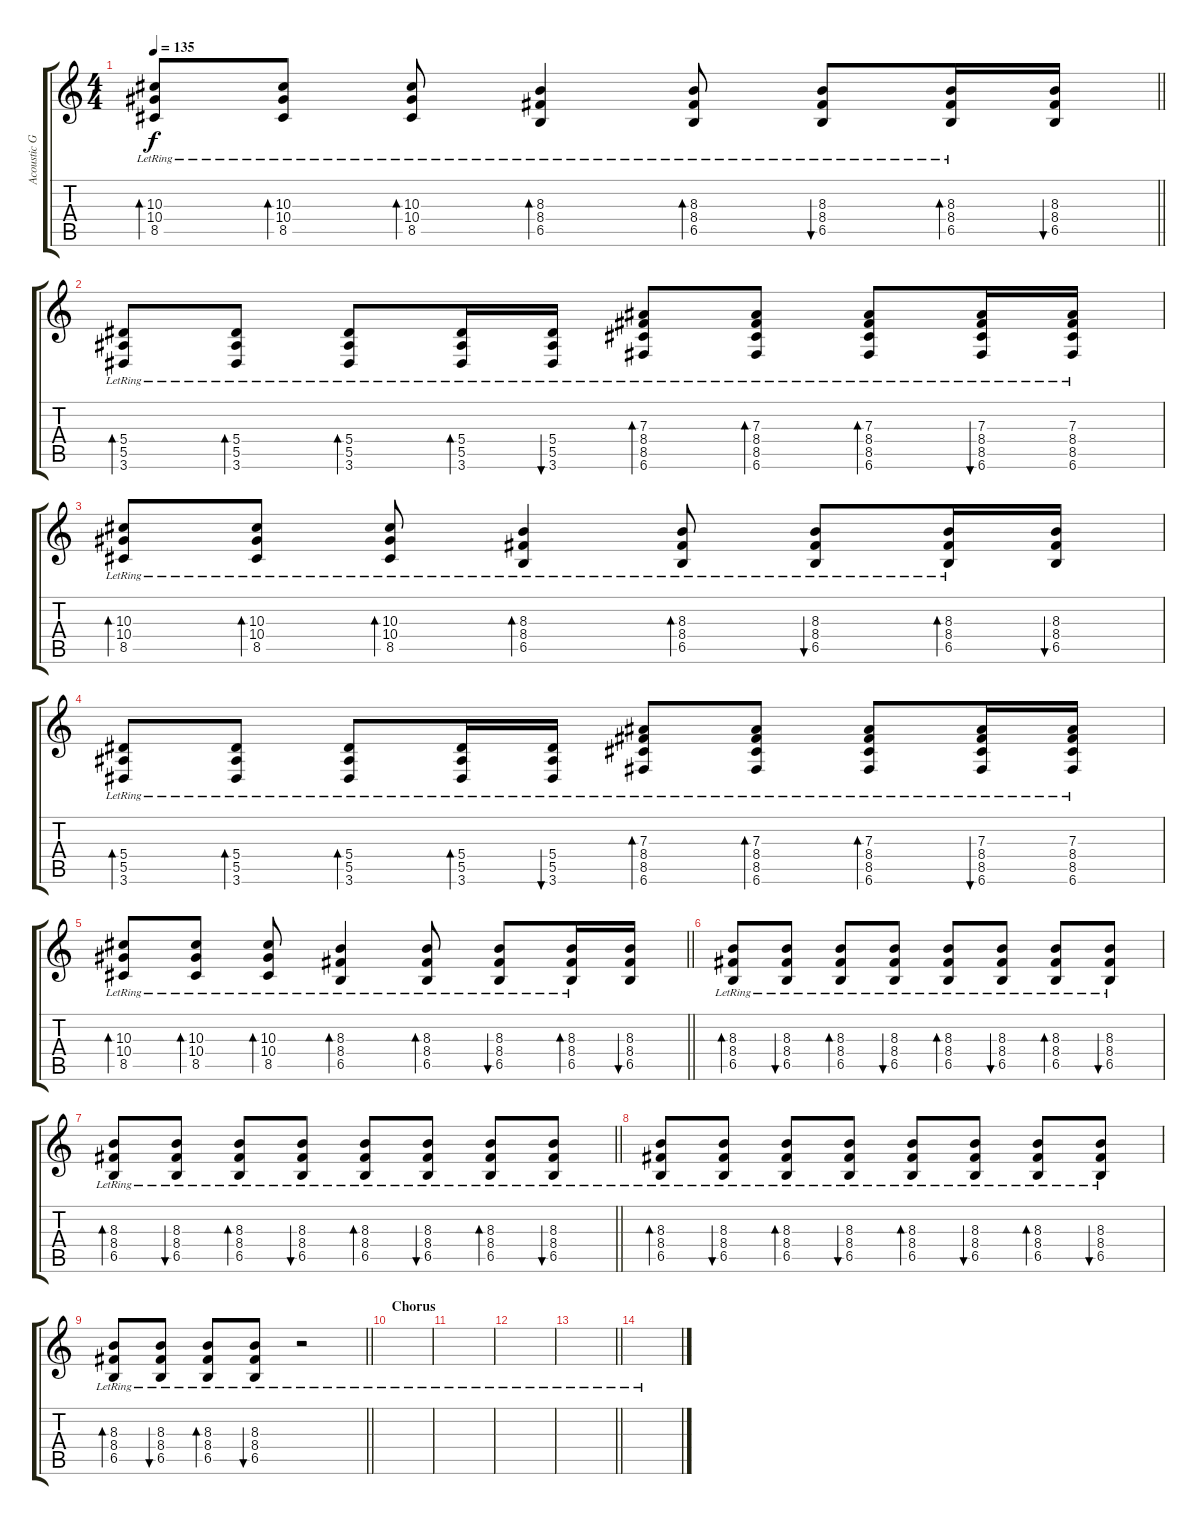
\track ("Acoustic Guitar" "Acoustic G") {instrument acousticguitarsteel}
\staff {score tabs}
\tuning (C4 G3 Eb3 Bb2 F2 C2) {hide}
\ts (4 4)
\tempo 135
\clef g2
\barLineRight lightlight
\ks c
(10.3{lr} 10.4{lr} 8.5{lr}).8{bd 60 dy f} (10.3{lr} 10.4{lr} 8.5{lr}).8{bd 60} (10.3{lr} 10.4{lr} 8.5{lr}).8{bd 60} (8.3{lr} 8.4{lr} 6.5{lr}).4{bd 60} (8.3{lr} 8.4{lr} 6.5{lr}).8{bd 60} (8.3{lr} 8.4{lr} 6.5{lr}).8{bu 60} (8.3{lr} 8.4{lr} 6.5{lr}).16{bd 60} (8.3 8.4 6.5).16{bu 60} |
\section ("" "")
(5.4{lr} 5.5{lr} 3.6{lr}).8{bd 60} (5.4{lr} 5.5{lr} 3.6{lr}).8{bd 60} (5.4{lr} 5.5{lr} 3.6{lr}).8{bd 60} (5.4{lr} 5.5{lr} 3.6{lr}).16{bd 60} (5.4{lr} 5.5{lr} 3.6{lr}).16{bu 60} (7.3{lr} 8.4{lr} 8.5{lr} 6.6{lr}).8{bd 60} (7.3{lr} 8.4{lr} 8.5{lr} 6.6{lr}).8{bd 60} (7.3{lr} 8.4{lr} 8.5{lr} 6.6{lr}).8{bd 60} (7.3{lr} 8.4{lr} 8.5{lr} 6.6{lr}).16{bu 60} (7.3{lr} 8.4{lr} 8.5{lr} 6.6{lr}).16 |
(10.3{lr} 10.4{lr} 8.5{lr}).8{bd 60} (10.3{lr} 10.4{lr} 8.5{lr}).8{bd 60} (10.3{lr} 10.4{lr} 8.5{lr}).8{bd 60} (8.3{lr} 8.4{lr} 6.5{lr}).4{bd 60} (8.3{lr} 8.4{lr} 6.5{lr}).8{bd 60} (8.3{lr} 8.4{lr} 6.5{lr}).8{bu 60} (8.3{lr} 8.4{lr} 6.5{lr}).16{bd 60} (8.3 8.4 6.5).16{bu 60} |
(5.4{lr} 5.5{lr} 3.6{lr}).8{bd 60} (5.4{lr} 5.5{lr} 3.6{lr}).8{bd 60} (5.4{lr} 5.5{lr} 3.6{lr}).8{bd 60} (5.4{lr} 5.5{lr} 3.6{lr}).16{bd 60} (5.4{lr} 5.5{lr} 3.6{lr}).16{bu 60} (7.3{lr} 8.4{lr} 8.5{lr} 6.6{lr}).8{bd 60} (7.3{lr} 8.4{lr} 8.5{lr} 6.6{lr}).8{bd 60} (7.3{lr} 8.4{lr} 8.5{lr} 6.6{lr}).8{bd 60} (7.3{lr} 8.4{lr} 8.5{lr} 6.6{lr}).16{bu 60} (7.3{lr} 8.4{lr} 8.5{lr} 6.6{lr}).16 |
\barLineRight lightlight
(10.3{lr} 10.4{lr} 8.5{lr}).8{bd 60} (10.3{lr} 10.4{lr} 8.5{lr}).8{bd 60} (10.3{lr} 10.4{lr} 8.5{lr}).8{bd 60} (8.3{lr} 8.4{lr} 6.5{lr}).4{bd 60} (8.3{lr} 8.4{lr} 6.5{lr}).8{bd 60} (8.3{lr} 8.4{lr} 6.5{lr}).8{bu 60} (8.3{lr} 8.4{lr} 6.5{lr}).16{bd 60} (8.3 8.4 6.5).16{bu 60} |
\section ("" "")
(8.3{lr} 8.4{lr} 6.5{lr}).8{bd 60} (8.3{lr} 8.4{lr} 6.5{lr}).8{bu 60} (8.3{lr} 8.4{lr} 6.5{lr}).8{bd 60} (8.3{lr} 8.4{lr} 6.5{lr}).8{bu 60} (8.3{lr} 8.4{lr} 6.5{lr}).8{bd 60} (8.3{lr} 8.4{lr} 6.5{lr}).8{bu 60} (8.3{lr} 8.4{lr} 6.5{lr}).8{bd 60} (8.3{lr} 8.4{lr} 6.5{lr}).8{bu 60} |
\barLineRight lightlight
(8.3{lr} 8.4{lr} 6.5{lr}).8{bd 60} (8.3{lr} 8.4{lr} 6.5{lr}).8{bu 60} (8.3{lr} 8.4{lr} 6.5{lr}).8{bd 60} (8.3{lr} 8.4{lr} 6.5{lr}).8{bu 60} (8.3{lr} 8.4{lr} 6.5{lr}).8{bd 60} (8.3{lr} 8.4{lr} 6.5{lr}).8{bu 60} (8.3{lr} 8.4{lr} 6.5{lr}).8{bd 60} (8.3{lr} 8.4{lr} 6.5{lr}).8{bu 60} |
\section ("" "")
(8.3{lr} 8.4{lr} 6.5{lr}).8{bd 60} (8.3{lr} 8.4{lr} 6.5{lr}).8{bu 60} (8.3{lr} 8.4{lr} 6.5{lr}).8{bd 60} (8.3{lr} 8.4{lr} 6.5{lr}).8{bu 60} (8.3{lr} 8.4{lr} 6.5{lr}).8{bd 60} (8.3{lr} 8.4{lr} 6.5{lr}).8{bu 60} (8.3{lr} 8.4{lr} 6.5{lr}).8{bd 60} (8.3{lr} 8.4{lr} 6.5{lr}).8{bu 60} |
\barLineRight lightlight
(8.3{lr} 8.4{lr} 6.5{lr}).8{bd 60} (8.3{lr} 8.4{lr} 6.5{lr}).8{bu 60} (8.3{lr} 8.4{lr} 6.5{lr}).8{bd 60} (8.3{lr} 8.4{lr} 6.5{lr}).8{bu 60} r.2 |
\section ("" "Chorus")
|
|
|
\barLineRight lightlight
|
\section ("" "")
